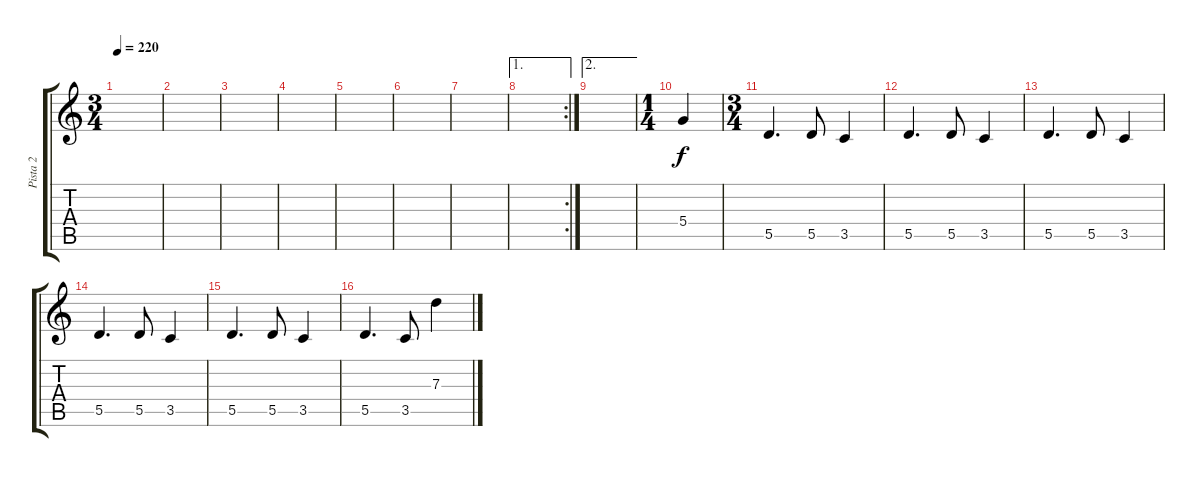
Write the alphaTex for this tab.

\track ("Pista 2" "Pista 2") {instrument overdrivenguitar}
\staff {score tabs}
\tuning (E4 B3 G3 D3 A2 E2) {hide}
\ts (3 4)
\tempo 220
\clef g2
\ks c
|
|
|
|
|
|
|
\ae 1
\rc 2
|
\ae 2
|
\ts (1 4)
5.4.4 |
\ts (3 4)
5.5.4{d} 5.5.8 3.5.4 |
5.5.4{d} 5.5.8 3.5.4 |
5.5.4{d} 5.5.8 3.5.4 |
5.5.4{d} 5.5.8 3.5.4 |
5.5.4{d} 5.5.8 3.5.4 |
5.5.4{d} 3.5.8 7.3.4
